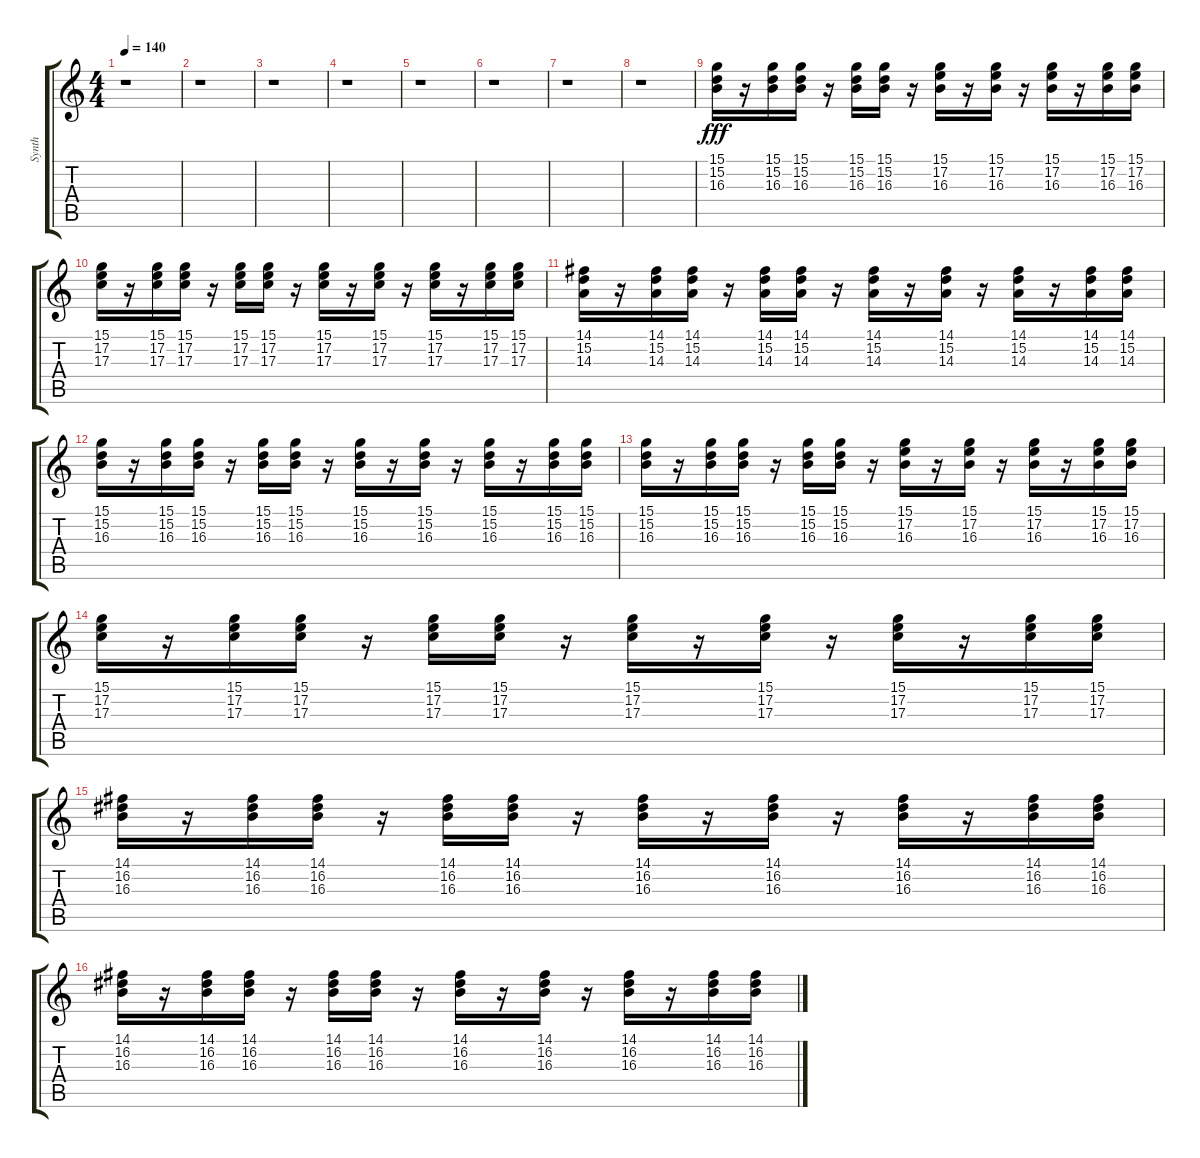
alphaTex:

\track ("Synth" "Synth") {instrument lead5charang}
\staff {score tabs}
\tuning (E4 B3 G3 D3 A2 E2) {hide}
\ts (4 4)
\tempo 140
\clef g2
\ks c
r.1{dy fff} |
r.1 |
r.1 |
r.1 |
r.1 |
r.1 |
r.1 |
r.1 |
(15.1 15.2 16.3).16 r.16 (15.1 15.2 16.3).16 (15.1 15.2 16.3).16 r.16 (15.1 15.2 16.3).16 (15.1 15.2 16.3).16 r.16 (15.1 17.2 16.3).16 r.16 (15.1 17.2 16.3).16 r.16 (15.1 17.2 16.3).16 r.16 (15.1 17.2 16.3).16 (15.1 17.2 16.3).16 |
(15.1 17.2 17.3).16 r.16 (15.1 17.2 17.3).16 (15.1 17.2 17.3).16 r.16 (15.1 17.2 17.3).16 (15.1 17.2 17.3).16 r.16 (15.1 17.2 17.3).16 r.16 (15.1 17.2 17.3).16 r.16 (15.1 17.2 17.3).16 r.16 (15.1 17.2 17.3).16 (15.1 17.2 17.3).16 |
(14.1 15.2 14.3).16 r.16 (14.1 15.2 14.3).16 (14.1 15.2 14.3).16 r.16 (14.1 15.2 14.3).16 (14.1 15.2 14.3).16 r.16 (14.1 15.2 14.3).16 r.16 (14.1 15.2 14.3).16 r.16 (14.1 15.2 14.3).16 r.16 (14.1 15.2 14.3).16 (14.1 15.2 14.3).16 |
(15.1 15.2 16.3).16 r.16 (15.1 15.2 16.3).16 (15.1 15.2 16.3).16 r.16 (15.1 15.2 16.3).16 (15.1 15.2 16.3).16 r.16 (15.1 15.2 16.3).16 r.16 (15.1 15.2 16.3).16 r.16 (15.1 15.2 16.3).16 r.16 (15.1 15.2 16.3).16 (15.1 15.2 16.3).16 |
(15.1 15.2 16.3).16 r.16 (15.1 15.2 16.3).16 (15.1 15.2 16.3).16 r.16 (15.1 15.2 16.3).16 (15.1 15.2 16.3).16 r.16 (15.1 17.2 16.3).16 r.16 (15.1 17.2 16.3).16 r.16 (15.1 17.2 16.3).16 r.16 (15.1 17.2 16.3).16 (15.1 17.2 16.3).16 |
(15.1 17.2 17.3).16 r.16 (15.1 17.2 17.3).16 (15.1 17.2 17.3).16 r.16 (15.1 17.2 17.3).16 (15.1 17.2 17.3).16 r.16 (15.1 17.2 17.3).16 r.16 (15.1 17.2 17.3).16 r.16 (15.1 17.2 17.3).16 r.16 (15.1 17.2 17.3).16 (15.1 17.2 17.3).16 |
(14.1 16.2 16.3).16 r.16 (14.1 16.2 16.3).16 (14.1 16.2 16.3).16 r.16 (14.1 16.2 16.3).16 (14.1 16.2 16.3).16 r.16 (14.1 16.2 16.3).16 r.16 (14.1 16.2 16.3).16 r.16 (14.1 16.2 16.3).16 r.16 (14.1 16.2 16.3).16 (14.1 16.2 16.3).16 |
(14.1 16.2 16.3).16 r.16 (14.1 16.2 16.3).16 (14.1 16.2 16.3).16 r.16 (14.1 16.2 16.3).16 (14.1 16.2 16.3).16 r.16 (14.1 16.2 16.3).16 r.16 (14.1 16.2 16.3).16 r.16 (14.1 16.2 16.3).16 r.16 (14.1 16.2 16.3).16 (14.1 16.2 16.3).16
